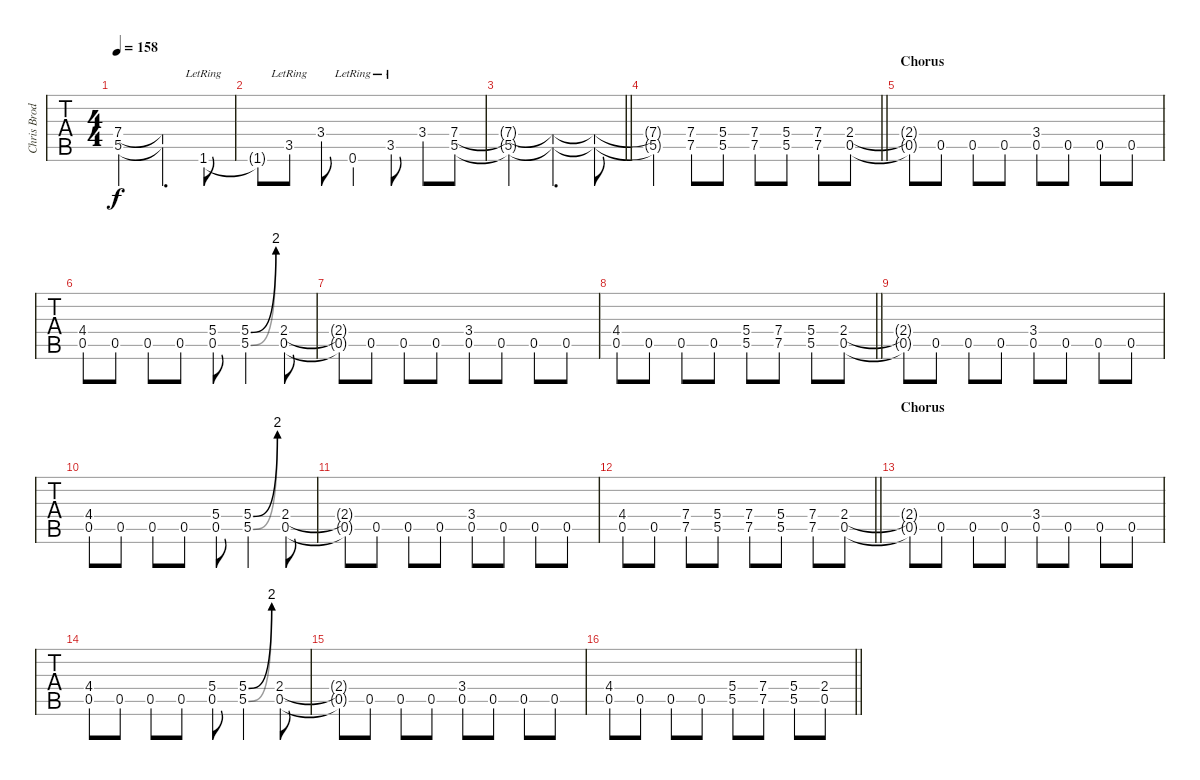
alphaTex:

\track ("Chris Broderick" "Chris Brod") {instrument distortionguitar}
\staff {tabs}
\tuning (E4 B3 G3 D3 A2 E2) {hide}
\ts (4 4)
\tempo 158
\clef g2
\ks c
(7.4{t} 5.5{t}).2{dy f} (7.4{t} 5.5{t}).4{d} 1.6{lr}.8 |
1.6{t}.8 3.5{lr}.8 3.4.8 0.6{lr}.4 3.5{lr}.8 3.4.8 (7.4 5.5).8 |
\barLineRight lightlight
(7.4{t} 5.5{t}).2 (7.4{t} 5.5{t}).4{d} (7.4{t} 5.5{t}).8 |
\barLineRight lightlight
(7.4{t} 5.5{t}).4 (7.4 7.5).8 (5.4 5.5).8 (7.4 7.5).8 (5.4 5.5).8 (7.4 7.5).8 (2.4 0.5).8 |
\section ("" "Chorus")
(2.4{t} 0.5{t}).8 0.5.8 0.5.8 0.5.8 (3.4 0.5).8 0.5.8 0.5.8 0.5.8 |
(4.4 0.5).8 0.5.8 0.5.8 0.5.8 (5.4 0.5).8 (5.4{be (bend 0 0 60 8)} 5.5{be (bend 0 0 60 8)}).4 (2.4 0.5).8 |
(2.4{t} 0.5{t}).8 0.5.8 0.5.8 0.5.8 (3.4 0.5).8 0.5.8 0.5.8 0.5.8 |
\barLineRight lightlight
(4.4 0.5).8 0.5.8 0.5.8 0.5.8 (5.4 5.5).8 (7.4 7.5).8 (5.4 5.5).8 (2.4 0.5).8 |
(2.4{t} 0.5{t}).8 0.5.8 0.5.8 0.5.8 (3.4 0.5).8 0.5.8 0.5.8 0.5.8 |
(4.4 0.5).8 0.5.8 0.5.8 0.5.8 (5.4 0.5).8 (5.4{be (bend 0 0 60 8)} 5.5{be (bend 0 0 60 8)}).4 (2.4 0.5).8 |
(2.4{t} 0.5{t}).8 0.5.8 0.5.8 0.5.8 (3.4 0.5).8 0.5.8 0.5.8 0.5.8 |
\barLineRight lightlight
(4.4 0.5).8 0.5.8 (7.4 7.5).8 (5.4 5.5).8 (7.4 7.5).8 (5.4 5.5).8 (7.4 7.5).8 (2.4 0.5).8 |
\section ("" "Chorus")
(2.4{t} 0.5{t}).8 0.5.8 0.5.8 0.5.8 (3.4 0.5).8 0.5.8 0.5.8 0.5.8 |
(4.4 0.5).8 0.5.8 0.5.8 0.5.8 (5.4 0.5).8 (5.4{be (bend 0 0 60 8)} 5.5{be (bend 0 0 60 8)}).4 (2.4 0.5).8 |
(2.4{t} 0.5{t}).8 0.5.8 0.5.8 0.5.8 (3.4 0.5).8 0.5.8 0.5.8 0.5.8 |
\barLineRight lightlight
(4.4 0.5).8 0.5.8 0.5.8 0.5.8 (5.4 5.5).8 (7.4 7.5).8 (5.4 5.5).8 (2.4 0.5).8
